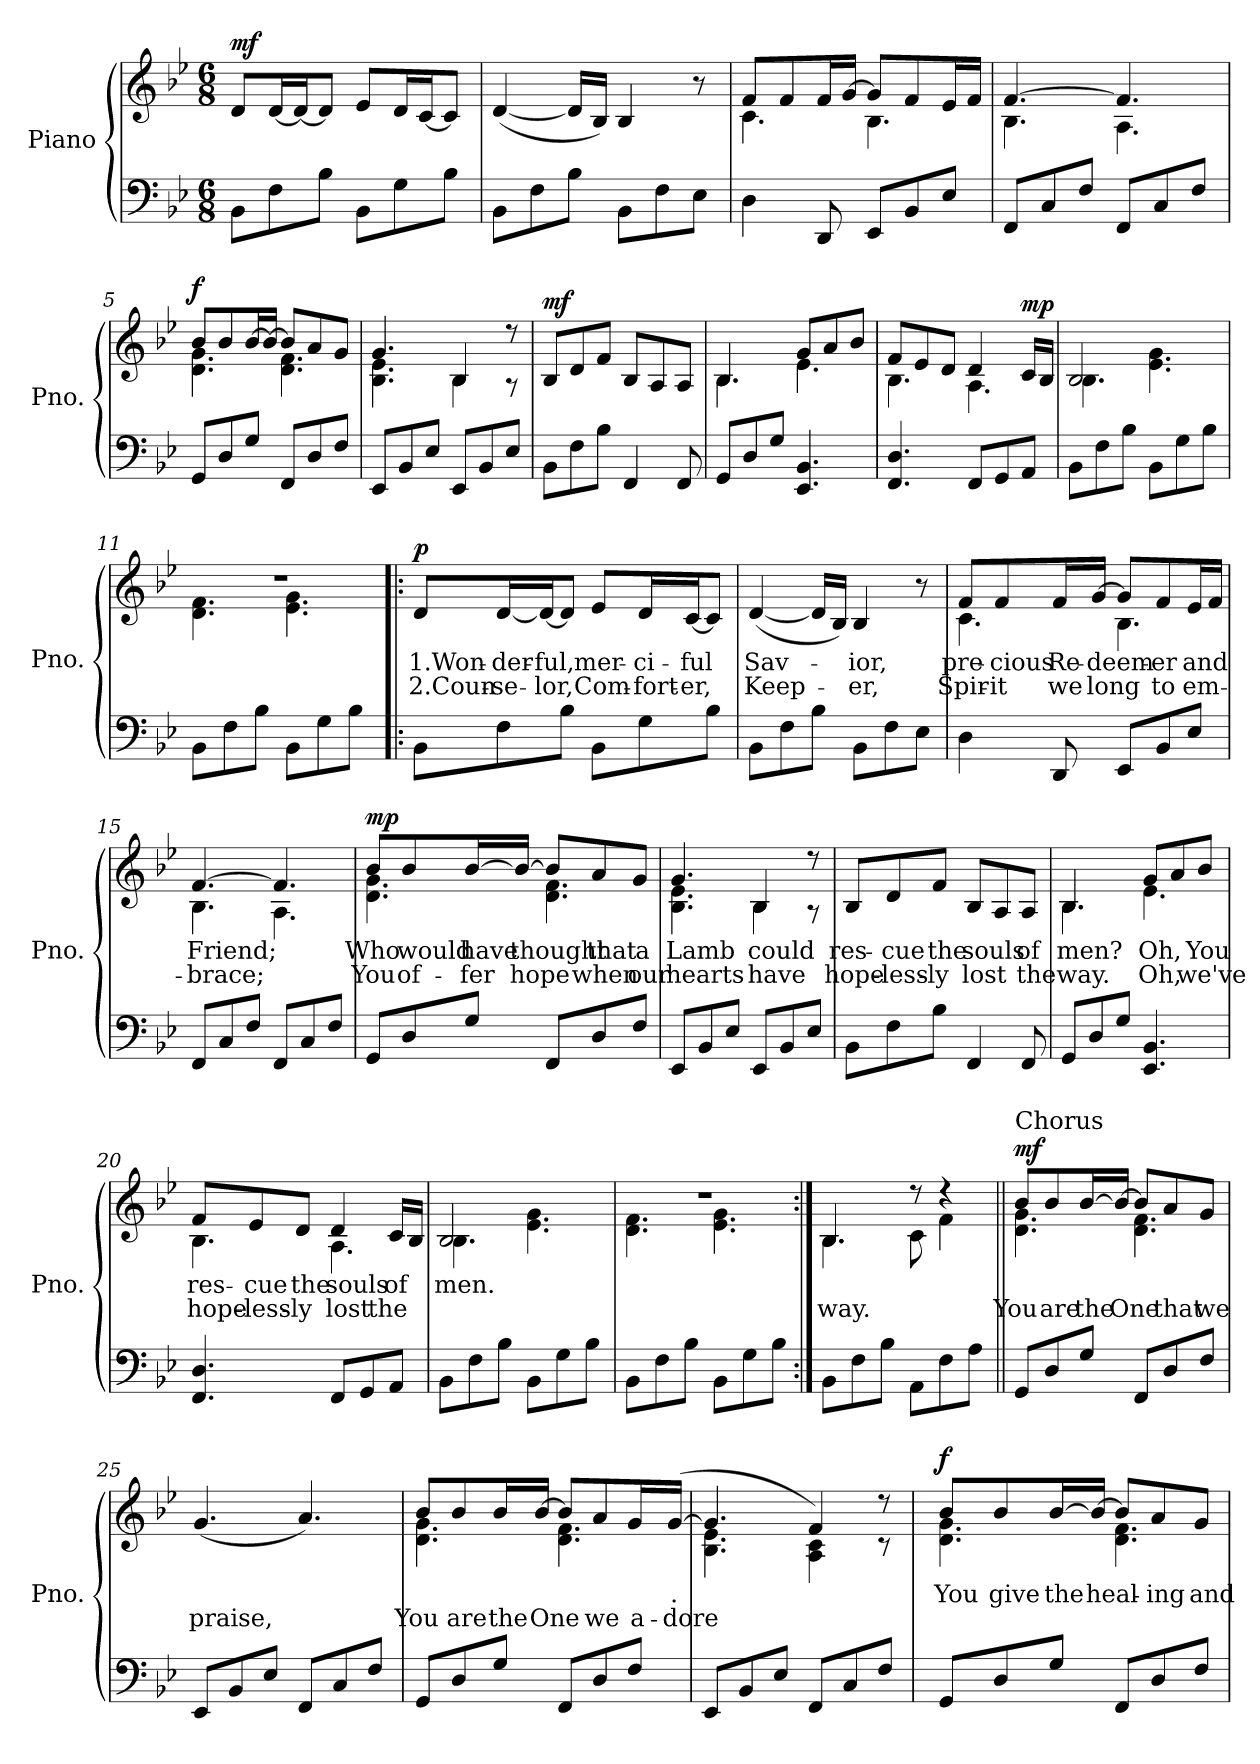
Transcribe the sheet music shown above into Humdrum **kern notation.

**kern	**kern	**text	**text	**dynam
*part1	*part1	*part1	*part1	*part1
*staff2	*staff1	*staff1	*staff1	*staff1/2
*I"Piano	*	*	*	*
*I'Pno.	*	*	*	*
*clefF4	*clefG2	*	*	*
*k[b-e-]	*k[b-e-]	*	*	*
*M6/8	*M6/8	*	*	*
*MM60	*MM60	*	*	*
=1	=1	=1	=1	=1
!	!	!	!	!LO:DY:b
8BB-\L	8d/L	.	.	mf
8F\	[16d/L	.	.	.
.	16d/J_	.	.	.
8B-\J	8d/J]	.	.	.
8BB-\L	8e-/L	.	.	.
8G\	16d/L	.	.	.
.	[16c/J	.	.	.
8B-\J	8c/J]	.	.	.
=2	=2	=2	=2	=2
8BB-\L	([4d/	.	.	.
8F\	.	.	.	.
8B-\J	16d/LL]	.	.	.
.	16B-/JJ)	.	.	.
8BB-\L	4B-/	.	.	.
8F\	.	.	.	.
8E-\J	8r	.	.	.
=3	=3	=3	=3	=3
*	*^	*	*	*
4D\	8f/L	4.c\	.	.	.
.	8f/	.	.	.	.
8DD/	16f/L	.	.	.	.
.	[16g/JJ	.	.	.	.
8EE-/L	8g/L]	4.B-\	.	.	.
8BB-/	8f/	.	.	.	.
8E-/J	16e-/L	.	.	.	.
.	16f/JJ	.	.	.	.
=4	=4	=4	=4	=4	=4
8FF/L	[4.f/	4.B-\	.	.	.
8C/	.	.	.	.	.
8F/J	.	.	.	.	.
8FF/L	4.f/]	4.A\	.	.	.
8C/	.	.	.	.	.
8F/J	.	.	.	.	.
=5	=5	=5	=5	=5	=5
!	!	!	!	!	!LO:DY:b
8GG/L	8b-/L	4.d\ 4.g\	.	.	f
8D/	8b-/	.	.	.	.
8G/J	[16b-/L	.	.	.	.
.	16b-/JJ_	.	.	.	.
8FF/L	8b-/L]	4.d\ 4.f\	.	.	.
8D/	8a/	.	.	.	.
8F/J	8g/J	.	.	.	.
=6	=6	=6	=6	=6	=6
8EE-/L	4.g/	4.B-\ 4.e-\	.	.	.
8BB-/	.	.	.	.	.
8E-/J	.	.	.	.	.
8EE-/L	4B-/	4B-\	.	.	.
8BB-/	.	.	.	.	.
8E-/J	8r	8r	.	.	.
!!LO:LB:g=z
=7	=7	=7	=7	=7	=7
!	!	!	!	!	!LO:DY:b
*	*v	*v	*	*	*
8BB-\L	8B-/L	.	.	mf
8F\	8d/	.	.	.
8B-\J	8f/J	.	.	.
4FF/	8B-/L	.	.	.
.	8A/	.	.	.
8FF/	8A/J	.	.	.
=8	=8	=8	=8	=8
*	*^	*	*	*
8GG/L	4.B-/	4.B-\	.	.	.
8D/	.	.	.	.	.
8G/J	.	.	.	.	.
4.EE-/ 4.BB-/	8g/L	4.e-\	.	.	.
.	8a/	.	.	.	.
.	8b-/J	.	.	.	.
=9	=9	=9	=9	=9	=9
4.FF/ 4.D/	8f/L	4.B-\	.	.	.
.	8e-/	.	.	.	.
.	8d/J	.	.	.	.
8FF/L	4d/	4.A\	.	.	.
8GG/	.	.	.	.	.
!	!	!	!	!	!LO:DY:b
8AA/J	16c/LL	.	.	.	mp
.	16B-/JJ	.	.	.	.
=10	=10	=10	=10	=10	=10
8BB-\L	2.B-/	4.B-\	.	.	.
8F\	.	.	.	.	.
8B-\J	.	.	.	.	.
8BB-\L	.	4.e-\ 4.g\	.	.	.
8G\	.	.	.	.	.
8B-\J	.	.	.	.	.
=11	=11	=11	=11	=11	=11
8BB-\L	2.r	4.d\ 4.f\	.	.	.
8F\	.	.	.	.	.
8B-\J	.	.	.	.	.
8BB-\L	.	4.e-\ 4.g\	.	.	.
8G\	.	.	.	.	.
8B-\J	.	.	.	.	.
*	*v	*v	*	*	*
=12!|:	=12!|:	=12!|:	=12!|:	=12!|:
!	!	!LO:LY:b	!LO:LY:b	!LO:DY:b
8BB-\L	8d/L	1.Won-	2.Coun-	p
!	!	!LO:LY:b	!LO:LY:b	!
8F\	[16d/L	-der-	-se-	.
!	!	!LO:LY:b	!LO:LY:b	!
.	16d/J_	-ful,	-lor,	.
8B-\J	8d/J]	.	.	.
!	!	!LO:LY:b	!LO:LY:b	!
8BB-\L	8e-/L	mer-	Com-	.
!	!	!LO:LY:b	!LO:LY:b	!
8G\	16d/L	-ci-	-fort-	.
!	!	!LO:LY:b	!LO:LY:b	!
.	[16c/J	-ful	-er,	.
8B-\J	8c/J]	.	.	.
!!LO:LB:g=z
=13	=13	=13	=13	=13
!	!	!LO:LY:b	!LO:LY:b	!
8BB-\L	([4d/	Sav-	Keep-	.
8F\	.	.	.	.
8B-\J	16d/LL]	.	.	.
.	16B-/JJ)	.	.	.
!	!	!LO:LY:b	!LO:LY:b	!
8BB-\L	4B-/	-ior,	-er,	.
8F\	.	.	.	.
8E-\J	8r	.	.	.
=14	=14	=14	=14	=14
!	!	!LO:LY:b	!LO:LY:b	!
*	*^	*	*	*
4D\	8f/L	4.c\	pre-	Spir-	.
!	!	!	!LO:LY:b	!LO:LY:b	!
.	8f/	.	-cious	-it	.
!	!	!	!LO:LY:b	!LO:LY:b	!
8DD/	16f/L	.	Re-	we	.
!	!	!	!LO:LY:b	!LO:LY:b	!
.	[16g/JJ	.	-deem-	long	.
8EE-/L	8g/L]	4.B-\	.	.	.
!	!	!	!LO:LY:b	!LO:LY:b	!
8BB-/	8f/	.	-er	to	.
!	!	!	!LO:LY:b	!LO:LY:b	!
8E-/J	16e-/L	.	and	em-	.
.	16f/JJ	.	.	.	.
=15	=15	=15	=15	=15	=15
!	!	!	!LO:LY:b	!LO:LY:b	!
8FF/L	[4.f/	4.B-\	Friend;	-brace;	.
8C/	.	.	.	.	.
8F/J	.	.	.	.	.
8FF/L	4.f/]	4.A\	.	.	.
8C/	.	.	.	.	.
8F/J	.	.	.	.	.
=16	=16	=16	=16	=16	=16
!	!	!	!LO:LY:b	!LO:LY:b	!LO:DY:b
8GG/L	8b-/L	4.d\ 4.g\	Who	You	mp
!	!	!	!LO:LY:b	!LO:LY:b	!
8D/	8b-/	.	would	of-	.
!	!	!	!LO:LY:b	!LO:LY:b	!
8G/J	[16b-/L	.	have	-fer	.
!	!	!	!LO:LY:b	!LO:LY:b	!
.	16b-/JJ_	.	thought	hope	.
8FF/L	8b-/L]	4.d\ 4.f\	.	.	.
!	!	!	!LO:LY:b	!LO:LY:b	!
8D/	8a/	.	that	when	.
!	!	!	!LO:LY:b	!LO:LY:b	!
8F/J	8g/J	.	a	our	.
!!LO:LB:g=z	!!
=17	=17	=17	=17	=17	=17
!	!	!	!LO:LY:b	!LO:LY:b	!
8EE-/L	4.g/	4.B-\ 4.e-\	Lamb	hearts	.
8BB-/	.	.	.	.	.
8E-/J	.	.	.	.	.
!	!	!	!LO:LY:b	!LO:LY:b	!
8EE-/L	4B-/	4B-\	could	have	.
8BB-/	.	.	.	.	.
8E-/J	8r	8r	.	.	.
=18	=18	=18	=18	=18	=18
!	!	!	!LO:LY:b	!LO:LY:b	!
*	*v	*v	*	*	*
8BB-\L	8B-/L	res-	hope-	.
!	!	!LO:LY:b	!LO:LY:b	!
8F\	8d/	-cue	-less-	.
!	!	!LO:LY:b	!LO:LY:b	!
8B-\J	8f/J	the	-ly	.
!	!	!LO:LY:b	!LO:LY:b	!
4FF/	8B-/L	souls	lost	.
.	8A/	.	.	.
!	!	!LO:LY:b	!LO:LY:b	!
8FF/	8A/J	of	the	.
=19	=19	=19	=19	=19
!	!	!LO:LY:b	!LO:LY:b	!
*	*^	*	*	*
8GG/L	4.B-/	4.B-\	men?	way.	.
8D/	.	.	.	.	.
8G/J	.	.	.	.	.
!	!	!	!LO:LY:b	!LO:LY:b	!
4.EE-/ 4.BB-/	8g/L	4.e-\	Oh,	Oh,	.
.	8a/	.	.	.	.
!	!	!	!LO:LY:b	!LO:LY:b	!
.	8b-/J	.	You	we've	.
=20	=20	=20	=20	=20	=20
!	!	!	!LO:LY:b	!LO:LY:b	!
4.FF/ 4.D/	8f/L	4.B-\	res-	hope-	.
!	!	!	!LO:LY:b	!LO:LY:b	!
.	8e-/	.	-cue	-less-	.
!	!	!	!LO:LY:b	!LO:LY:b	!
.	8d/J	.	the	-ly	.
!	!	!	!LO:LY:b	!LO:LY:b	!
8FF/L	4d/	4.A\	souls	lost	.
8GG/	.	.	.	.	.
!	!	!	!LO:LY:b	!LO:LY:b	!
8AA/J	16c/LL	.	of	the	.
.	16B-/JJ	.	.	.	.
=21	=21	=21	=21	=21	=21
!	!	!	!LO:LY:b	!	!
8BB-\L	2.B-/	4.B-\	men.	.	.
8F\	.	.	.	.	.
8B-\J	.	.	.	.	.
8BB-\L	.	4.e-\ 4.g\	.	.	.
8G\	.	.	.	.	.
8B-\J	.	.	.	.	.
!!LO:LB:g=z	!!
=22	=22	=22	=22	=22	=22
8BB-\L	2.r	4.d\ 4.f\	.	.	.
8F\	.	.	.	.	.
8B-\J	.	.	.	.	.
8BB-\L	.	4.e-\ 4.g\	.	.	.
8G\	.	.	.	.	.
8B-\J	.	.	.	.	.
=23:|!	=23:|!	=23:|!	=23:|!	=23:|!	=23:|!
!	!	!	!	!LO:LY:b	!
8BB-\L	4.B-/	4.B-\	.	way.	.
8F\	.	.	.	.	.
8B-\J	.	.	.	.	.
8AA\L	8r	8c\	.	.	.
8F\	4r	4f\	.	.	.
8A\J	.	.	.	.	.
=24||	=24||	=24||	=24||	=24||	=24||
!	!LO:TX:a:t=Chorus	!	!	!	!
!	!	!	!	!LO:LY:b	!LO:DY:b
8GG/L	8b-/L	4.d\ 4.g\	.	You	mf
!	!	!	!	!LO:LY:b	!
8D/	8b-/	.	.	are	.
!	!	!	!	!LO:LY:b	!
8G/J	[16b-/L	.	.	the	.
!	!	!	!	!LO:LY:b	!
.	16b-/JJ_	.	.	One	.
8FF/L	8b-/L]	4.d\ 4.f\	.	.	.
!	!	!	!	!LO:LY:b	!
8D/	8a/	.	.	that	.
!	!	!	!	!LO:LY:b	!
8F/J	8g/J	.	.	we	.
*	*v	*v	*	*	*
=25	=25	=25	=25	=25
!	!	!	!LO:LY:b	!
8EE-/L	(4.g/	.	praise,	.
8BB-/	.	.	.	.
8E-/J	.	.	.	.
8FF/L	4.a/)	.	.	.
8C/	.	.	.	.
8F/J	.	.	.	.
=26	=26	=26	=26	=26
!	!	!	!LO:LY:b	!
*	*^	*	*	*
8GG/L	8b-/L	4.d\ 4.g\	.	You	.
!	!	!	!	!LO:LY:b	!
8D/	8b-/	.	.	are	.
!	!	!	!	!LO:LY:b	!
8G/J	16b-/L	.	.	the	.
!	!	!	!	!LO:LY:b	!
.	[16b-/JJ	.	.	One	.
8FF/L	8b-/L]	4.d\ 4.f\	.	.	.
!	!	!	!	!LO:LY:b	!
8D/	8a/	.	.	we	.
!	!	!	!	!LO:LY:b	!
8F/J	16g/L	.	.	a-	.
!	!	!	!LO:LY:b	!LO:LY:b	!
.	([16g/JJ	.	-.	-dore	.
!!LO:PB:g=z	!!
=27	=27	=27	=27	=27	=27
8EE-/L	4.g/]	4.B-\ 4.e-\	.	.	.
8BB-/	.	.	.	.	.
8E-/J	.	.	.	.	.
8FF/L	4f/)	4A\ 4c\	.	.	.
8C/	.	.	.	.	.
8F/J	8r	8r	.	.	.
=28	=28	=28	=28	=28	=28
!	!	!	!LO:LY:b	!	!LO:DY:b
8GG/L	8b-/L	4.d\ 4.g\	You	.	f
!	!	!	!LO:LY:b	!	!
8D/	8b-/	.	give	.	.
!	!	!	!LO:LY:b	!	!
8G/J	[16b-/L	.	the	.	.
!	!	!	!LO:LY:b	!	!
.	16b-/JJ_	.	heal-	.	.
8FF/L	8b-/L]	4.d\ 4.f\	.	.	.
!	!	!	!LO:LY:b	!	!
8D/	8a/	.	-ing	.	.
!	!	!	!LO:LY:b	!	!
8F/J	8g/J	.	and	.	.
*	*v	*v	*	*	*
=	=	=	=	=
*-	*-	*-	*-	*-
